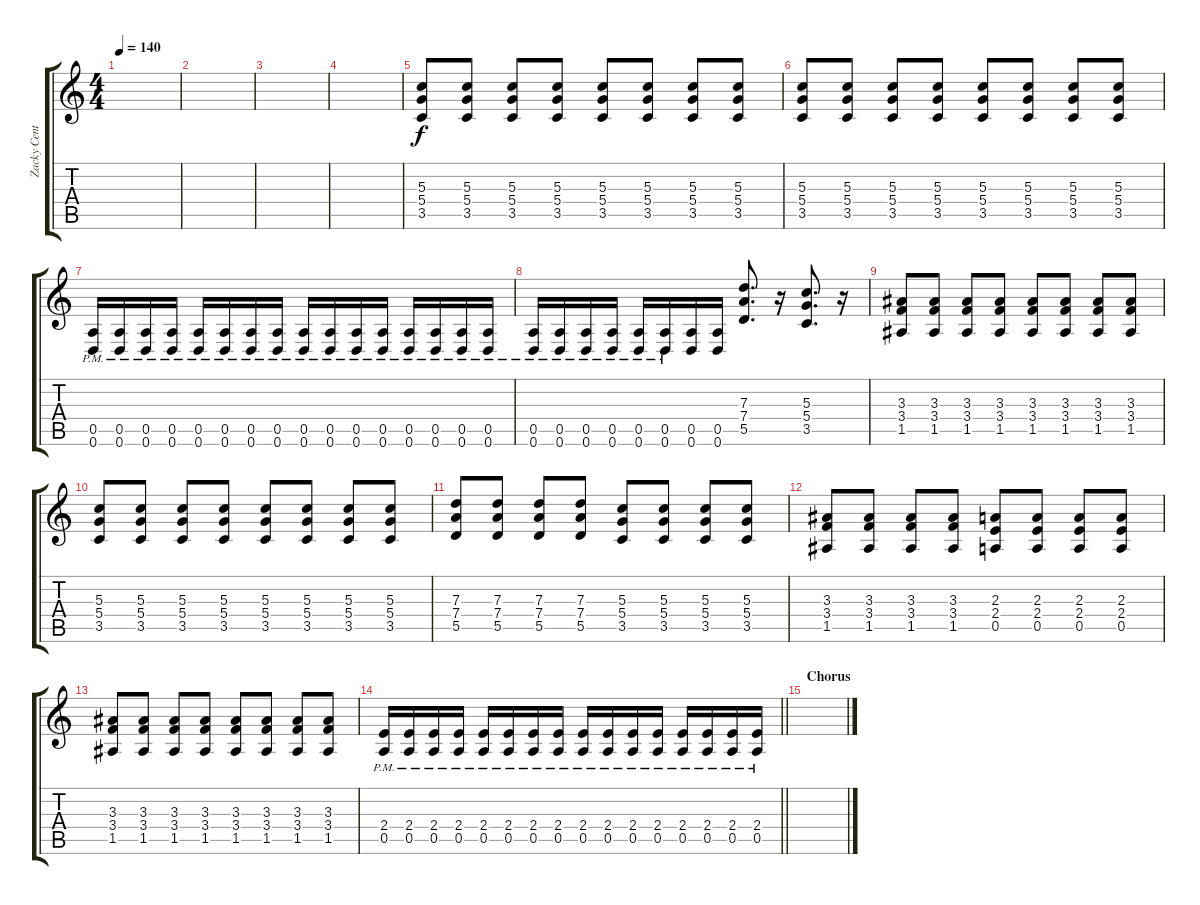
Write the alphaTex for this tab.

\track ("Zacky Center" "Zacky Cent") {instrument distortionguitar}
\staff {score tabs}
\tuning (E4 B3 G3 D3 A2 D2) {hide}
\ts (4 4)
\tempo 140
\clef g2
\ks c
|
|
|
|
(5.3 5.4 3.5).8 (5.3 5.4 3.5).8 (5.3 5.4 3.5).8 (5.3 5.4 3.5).8 (5.3 5.4 3.5).8 (5.3 5.4 3.5).8 (5.3 5.4 3.5).8 (5.3 5.4 3.5).8 |
(5.3 5.4 3.5).8 (5.3 5.4 3.5).8 (5.3 5.4 3.5).8 (5.3 5.4 3.5).8 (5.3 5.4 3.5).8 (5.3 5.4 3.5).8 (5.3 5.4 3.5).8 (5.3 5.4 3.5).8 |
(0.5 0.6{pm}).16 (0.5 0.6{pm}).16 (0.5 0.6{pm}).16 (0.5 0.6{pm}).16 (0.5 0.6{pm}).16 (0.5 0.6{pm}).16 (0.5 0.6{pm}).16 (0.5 0.6{pm}).16 (0.5 0.6{pm}).16 (0.5 0.6{pm}).16 (0.5 0.6{pm}).16 (0.5 0.6{pm}).16 (0.5 0.6{pm}).16 (0.5 0.6{pm}).16 (0.5 0.6{pm}).16 (0.5 0.6{pm}).16 |
(0.5 0.6{pm}).16 (0.5 0.6{pm}).16 (0.5 0.6{pm}).16 (0.5 0.6{pm}).16 (0.5 0.6{pm}).16 (0.5 0.6{pm}).16 (0.5 0.6).16 (0.5 0.6).16 (7.3 7.4 5.5).8{d} r.16 (5.3 5.4 3.5).8{d} r.16 |
(3.3 3.4 1.5).8 (3.3 3.4 1.5).8 (3.3 3.4 1.5).8 (3.3 3.4 1.5).8 (3.3 3.4 1.5).8 (3.3 3.4 1.5).8 (3.3 3.4 1.5).8 (3.3 3.4 1.5).8 |
(5.3 5.4 3.5).8 (5.3 5.4 3.5).8 (5.3 5.4 3.5).8 (5.3 5.4 3.5).8 (5.3 5.4 3.5).8 (5.3 5.4 3.5).8 (5.3 5.4 3.5).8 (5.3 5.4 3.5).8 |
(7.3 7.4 5.5).8 (7.3 7.4 5.5).8 (7.3 7.4 5.5).8 (7.3 7.4 5.5).8 (5.3 5.4 3.5).8 (5.3 5.4 3.5).8 (5.3 5.4 3.5).8 (5.3 5.4 3.5).8 |
(3.3 3.4 1.5).8 (3.3 3.4 1.5).8 (3.3 3.4 1.5).8 (3.3 3.4 1.5).8 (2.3 2.4 0.5).8 (2.3 2.4 0.5).8 (2.3 2.4 0.5).8 (2.3 2.4 0.5).8 |
(3.3 3.4 1.5).8 (3.3 3.4 1.5).8 (3.3 3.4 1.5).8 (3.3 3.4 1.5).8 (3.3 3.4 1.5).8 (3.3 3.4 1.5).8 (3.3 3.4 1.5).8 (3.3 3.4 1.5).8 |
\barLineRight lightlight
(2.4{pm} 0.5{pm}).16 (2.4{pm} 0.5{pm}).16 (2.4{pm} 0.5{pm}).16 (2.4{pm} 0.5{pm}).16 (2.4{pm} 0.5{pm}).16 (2.4{pm} 0.5{pm}).16 (2.4{pm} 0.5{pm}).16 (2.4{pm} 0.5{pm}).16 (2.4{pm} 0.5{pm}).16 (2.4{pm} 0.5{pm}).16 (2.4{pm} 0.5{pm}).16 (2.4{pm} 0.5{pm}).16 (2.4{pm} 0.5{pm}).16 (2.4{pm} 0.5{pm}).16 (2.4{pm} 0.5{pm}).16 (2.4{pm} 0.5{pm}).16 |
\section ("" "Chorus")
